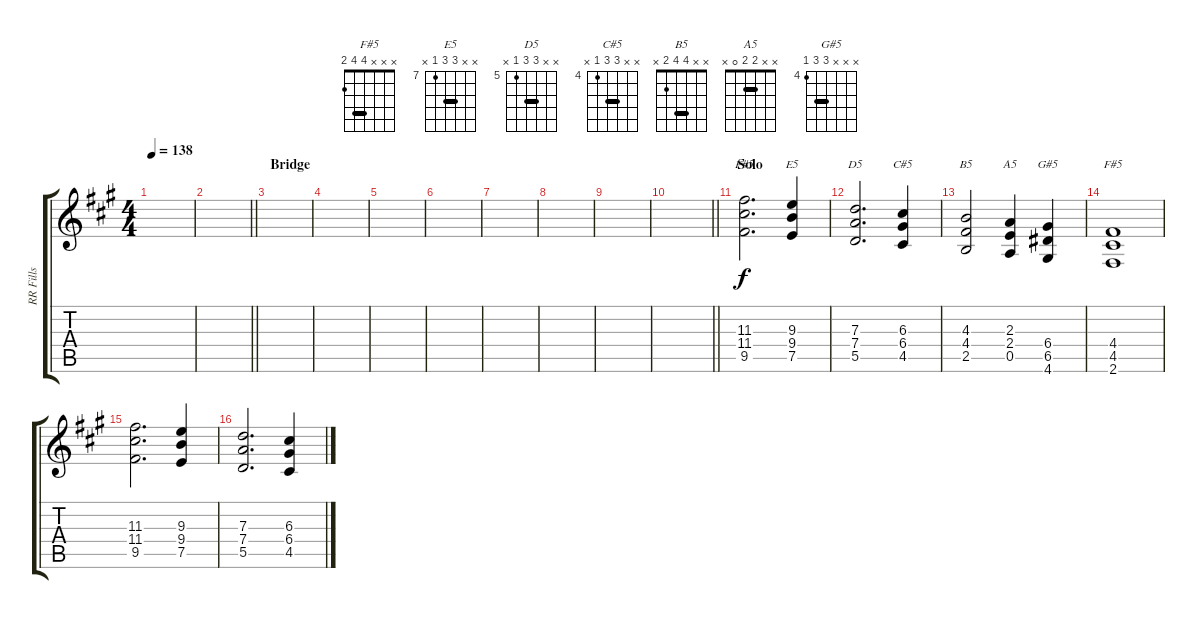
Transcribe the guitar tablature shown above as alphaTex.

\track ("RR Fills" "RR Fills") {instrument distortionguitar}
\staff {score tabs}
\tuning (E4 B3 G3 D3 A2 E2) {hide}
\chord ("F#5" x x 11 11 9 x) {firstfret 9 barre 11}
\chord ("E5" x x 9 9 7 x) {firstfret 7 barre 9}
\chord ("D5" x x 7 7 5 x) {firstfret 5 barre 7}
\chord ("C#5" x x 6 6 4 x) {firstfret 4 barre 6}
\chord ("B5" x x 4 4 2 x) {barre 4}
\chord ("A5" x x 2 2 0 x) {barre 2}
\chord ("G#5" x x x 6 6 4) {firstfret 4 barre 6}
\chord ("F#5" x x x 4 4 2) {barre 4}
\ts (4 4)
\tempo 138
\clef g2
\ks a
|
\barLineRight lightlight
|
\section ("" "Bridge")
|
|
|
|
|
|
|
\barLineRight lightlight
|
\section ("" "Solo")
(11.3 11.4 9.5).2{d ch "F#5"} (9.3 9.4 7.5).4{ch "E5"} |
(7.3 7.4 5.5).2{d ch "D5"} (6.3 6.4 4.5).4{ch "C#5"} |
(4.3 4.4 2.5).2{ch "B5"} (2.3 2.4 0.5).4{ch "A5"} (6.4 6.5 4.6).4{ch "G#5"} |
(4.4 4.5 2.6).1{ch "F#5"} |
(11.3 11.4 9.5).2{d} (9.3 9.4 7.5).4 |
(7.3 7.4 5.5).2{d} (6.3 6.4 4.5).4
